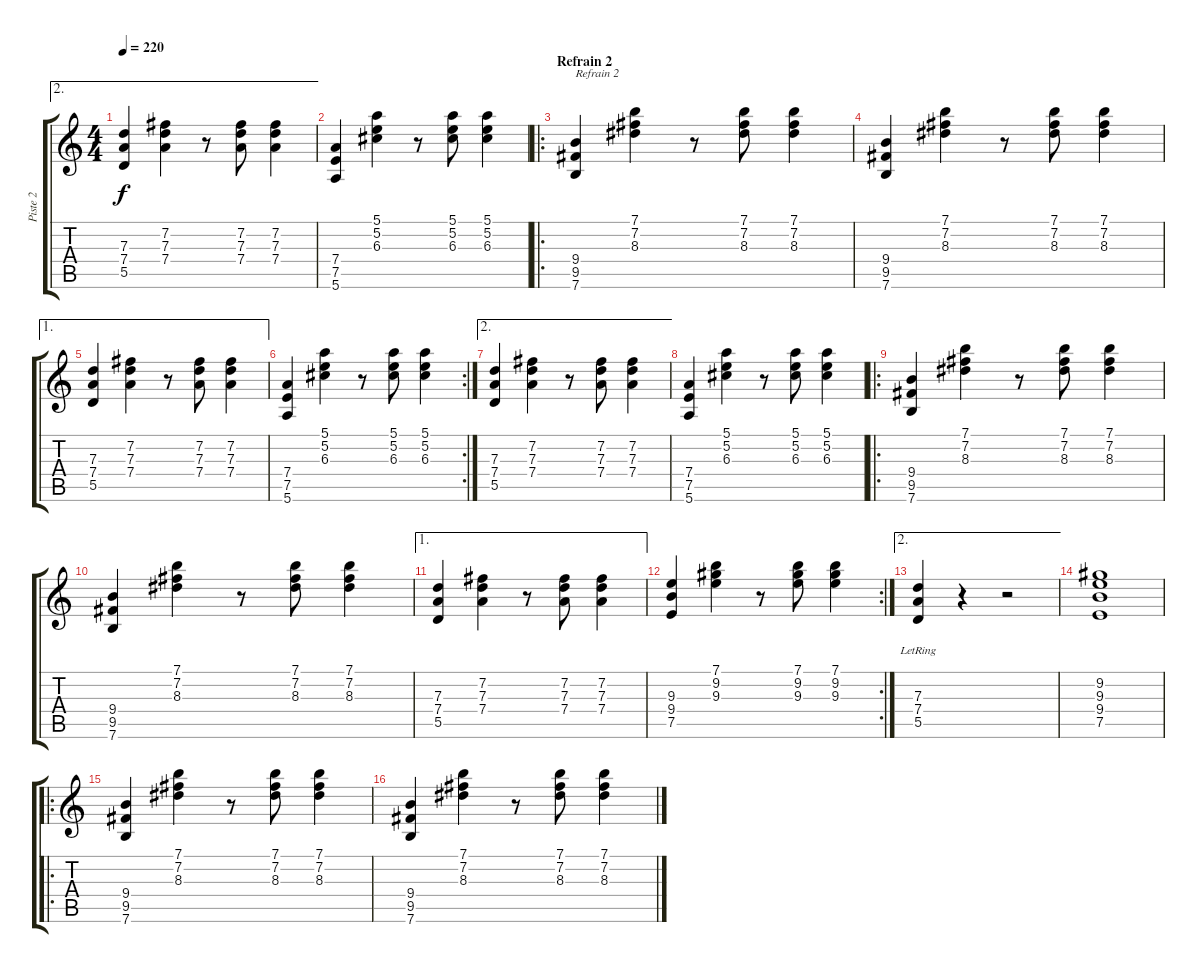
\track ("Piste 2" "Piste 2") {instrument acousticguitarnylon}
\staff {score tabs}
\tuning (E4 B3 G3 D3 A2 E2) {hide}
\ae 2
\ts (4 4)
\tempo 220
\clef g2
\ks c
(7.3 7.4 5.5).4{dy f} (7.2 7.3 7.4).4 r.8 (7.2 7.3 7.4).8 (7.2 7.3 7.4).4 |
(7.4 7.5 5.6).4 (5.1 5.2 6.3).4 r.8 (5.1 5.2 6.3).8 (5.1 5.2 6.3).4 |
\ro
\section ("" "Refrain 2")
(9.4 9.5 7.6).4{txt "Refrain 2"} (7.1 7.2 8.3).4 r.8 (7.1 7.2 8.3).8 (7.1 7.2 8.3).4 |
(9.4 9.5 7.6).4 (7.1 7.2 8.3).4 r.8 (7.1 7.2 8.3).8 (7.1 7.2 8.3).4 |
\ae 1
(7.3 7.4 5.5).4 (7.2 7.3 7.4).4 r.8 (7.2 7.3 7.4).8 (7.2 7.3 7.4).4 |
\rc 2
(7.4 7.5 5.6).4 (5.1 5.2 6.3).4 r.8 (5.1 5.2 6.3).8 (5.1 5.2 6.3).4 |
\ae 2
(7.3 7.4 5.5).4 (7.2 7.3 7.4).4 r.8 (7.2 7.3 7.4).8 (7.2 7.3 7.4).4 |
(7.4 7.5 5.6).4 (5.1 5.2 6.3).4 r.8 (5.1 5.2 6.3).8 (5.1 5.2 6.3).4 |
\ro
(9.4 9.5 7.6).4 (7.1 7.2 8.3).4 r.8 (7.1 7.2 8.3).8 (7.1 7.2 8.3).4 |
(9.4 9.5 7.6).4 (7.1 7.2 8.3).4 r.8 (7.1 7.2 8.3).8 (7.1 7.2 8.3).4 |
\ae 1
(7.3 7.4 5.5).4 (7.2 7.3 7.4).4 r.8 (7.2 7.3 7.4).8 (7.2 7.3 7.4).4 |
\rc 2
(9.3 9.4 7.5).4 (7.1 9.2 9.3).4 r.8 (7.1 9.2 9.3).8 (7.1 9.2 9.3).4 |
\ae 2
(7.3{lr} 7.4{lr} 5.5{lr}).4 r.4 r.2 |
(9.2 9.3 9.4 7.5).1 |
\ro
(9.4 9.5 7.6).4 (7.1 7.2 8.3).4 r.8 (7.1 7.2 8.3).8 (7.1 7.2 8.3).4 |
(9.4 9.5 7.6).4 (7.1 7.2 8.3).4 r.8 (7.1 7.2 8.3).8 (7.1 7.2 8.3).4
